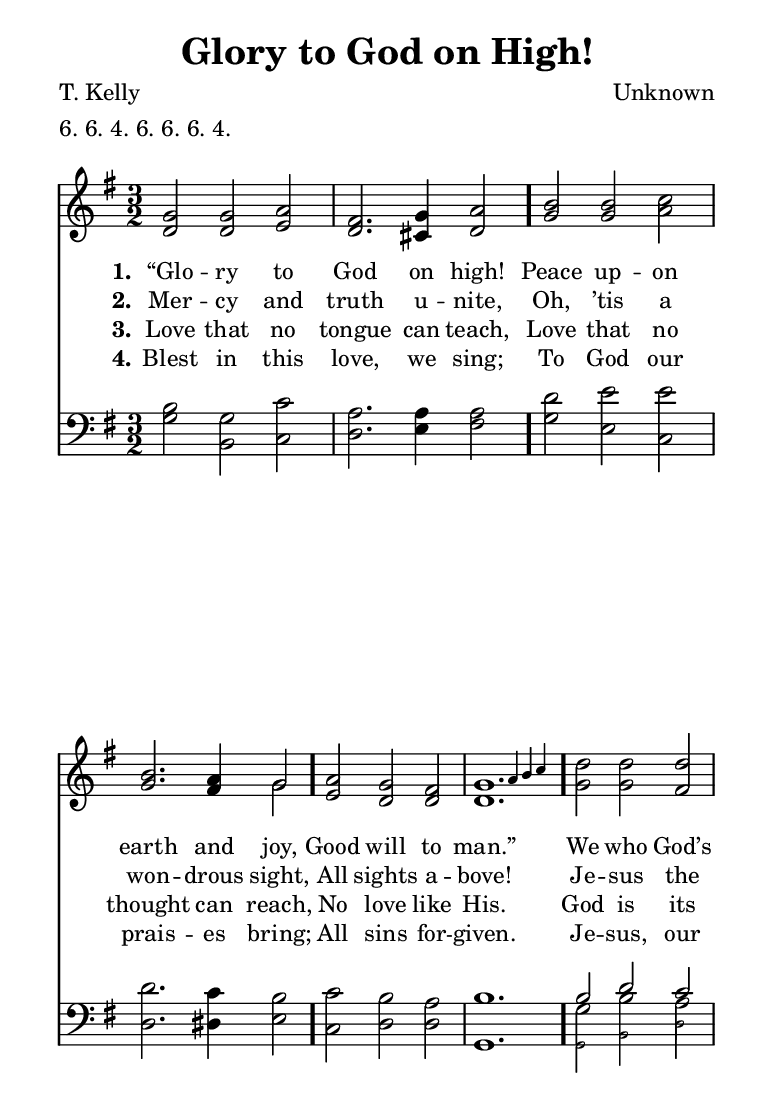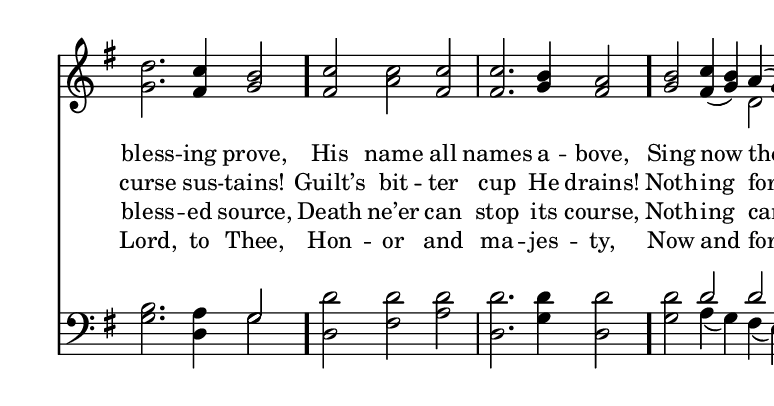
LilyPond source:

\include "common/global.ily"
\paper {
  \include "common/paper.ily"
  ragged-last-bottom = ##t
  systems-per-page = ##f
  system-count = 3
system-system-spacing.padding = 11

}

\header{
  hymnnumber = "174"
  title = "Glory to God on High!"
  tunename = "National Anthem"
  meter = "6. 6. 4. 6. 6. 6. 4."
  poet = "T. Kelly"
  composer = "Unknown"
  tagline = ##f
}

global = {
  \include "common/overrides.ily"
  \override Staff.TimeSignature.style = #'numbered
  \time 3/2
  \override Score.MetronomeMark.transparent = ##t % hide all fermata changes too
  \tempo 2=80
  \key g \major
  \autoBeamOff
}

notesSoprano = {
\global
\relative c'' {

  g2 g a | fis2. g4 a2 |
  b2 b c | b2. a4 g2 |
  a2 g fis | \afterGrace g1. { a4 b c }
  d2 d d | d2. c4 b2 |
  c2 c c | c2. b4 a2 |
  b2 c4( b) a( g) | b2. c4 d2 |
  e4( c) b2 a | g1. |

  \bar "|."

}
}

notesAlto = {
\global
\relative e' {

  d2 d e | d2. cis4 d2 |
  g2 g a | g2. fis4 g2 |
  e2 d d | d1. |
  g2 g fis | g2. fis4 g2 |
  fis2 a fis | fis2. g4 fis2 |
  g2 fis4( g) d2 | g2. fis4 g2 |
  g4( a) g2 fis | g1. |

}
}

notesTenor = {
\global
\relative a {

  b2 g c | a2. a4 a2 |
  d2 e e | d2. c4 b2 |
  c2 b a | b1. |
  b2 d c | b2. a4 g2 |
  d'2 d d | d2. d4 d2 |
  d2 d d | d2. c4 b2 |
  c4( e) d2 d4( c) | b1.

}
}

notesBass = {
\global
\relative f {

  g2 b, c | d2. e4 fis2 |
  g2 e c | d2. dis4 e2 |
  c2 d d | g,1. |
  << \stemDown { g'2 b a } \\ \override NoteHead.font-size = #-4 { g,2 b d } >> | g2. d4 g2 |
  d2 fis a | d,2. g4 d2 |
  g2 a4( g) fis( e) | d( c) b( a) g2 |
  c2 d d | g,1. |

}
}

wordsA = \lyricmode {
\set stanza = "1."

“Glo -- ry to God on high! \bar "."
Peace up -- on earth and joy, \bar "."
Good will to man.” \bar "."
We who God’s bless -- ing prove, \bar "."
His name all names a -- bove, \bar "."
Sing now the Sav -- iour’s love, \bar "."
Too vast to scan. \bar "."

}

wordsB = \lyricmode {
\set stanza = "2."

Mer -- cy and truth u -- nite,
Oh, ’tis a won -- drous sight,
All sights a -- bove!
Je -- sus the curse sus -- tains!
Guilt’s bit -- ter cup He drains!
Noth -- ing for us re -- mains_–
Noth -- ing but love.

}

wordsC = \lyricmode {
\set stanza = "3."

Love that no tongue can teach,
Love that no thought can reach,
No love like His.
God is its bless -- ed source,
Death ne’er can stop its course,
Noth -- ing can stay its force:
Match -- less it is.

}

wordsD = \lyricmode {
\set stanza = "4."

Blest in this love, we sing;
To God our prais -- es bring;
All sins for -- given.
Je -- sus, our Lord, to Thee,
Hon -- or and ma -- jes -- ty,
Now and for -- ev -- er be,
Here and in heaven.

}

\score {
  \context ChoirStaff <<
    \context Staff = upper <<
      \set Staff.autoBeaming = ##f
      \set ChoirStaff.systemStartDelimiter = #'SystemStartBar
      \set ChoirStaff.printPartCombineTexts = ##f
      \partcombine #'(2 . 11) \notesSoprano \notesAlto
      \context NullVoice = sopranos { \voiceOne << \notesSoprano >> }
      \context Lyrics = one   \lyricsto sopranos \wordsA
      \context Lyrics = two   \lyricsto sopranos \wordsB
      \context Lyrics = three \lyricsto sopranos \wordsC
      \context Lyrics = four  \lyricsto sopranos \wordsD
    >>
    \context Staff = men <<
      \set Staff.autoBeaming = ##f
      \clef bass
      \set ChoirStaff.printPartCombineTexts = ##f
      \partcombine #'(2 . 11) \notesTenor \notesBass
    >>
  >>
  \layout {
    \include "common/layout.ily"
  }
  #(cond ((ly:get-option 'eog-midi-permitted) #{ \midi{
    \include "common/midi.ily"
  } #}))
}

\version "2.19.49"  % necessary for upgrading to future LilyPond versions.

% vi:set et ts=2 sw=2 ai nocindent syntax=lilypond:
